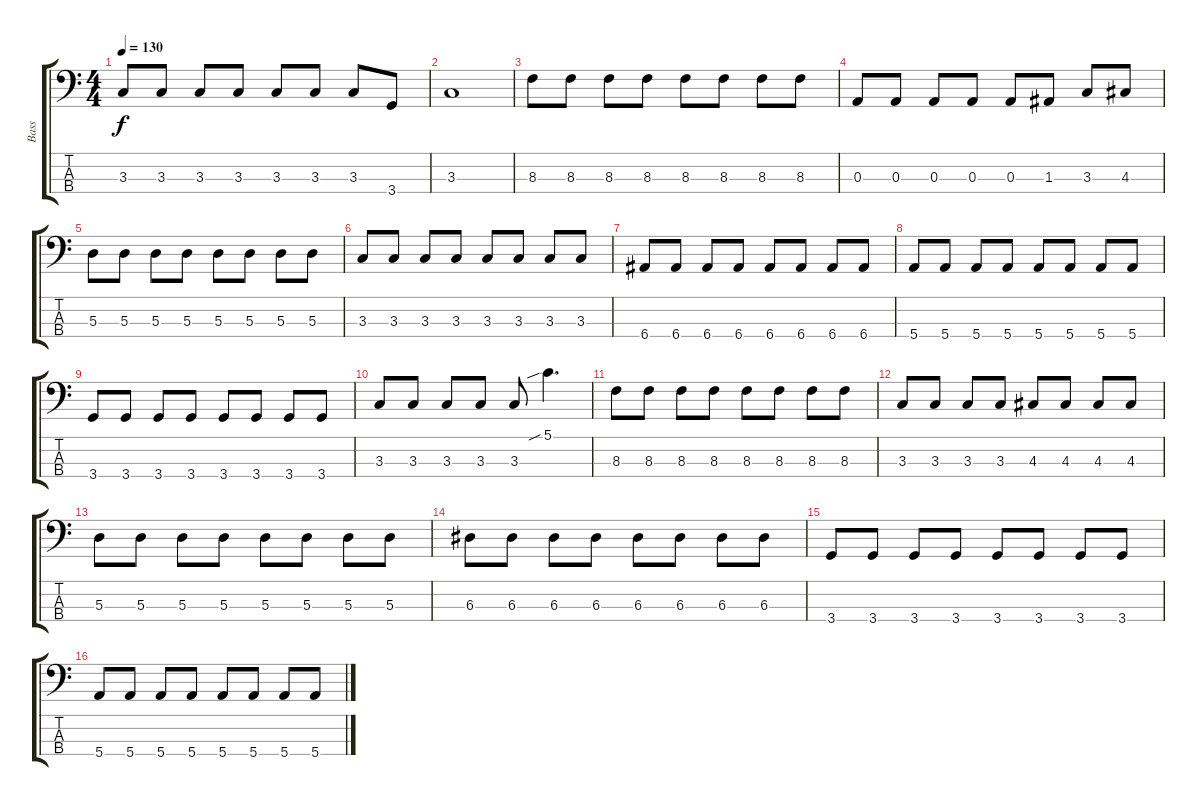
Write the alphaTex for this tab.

\track ("Bass" "Bass") {instrument electricbassfinger}
\staff {score tabs}
\tuning (G2 D2 A1 E1) {hide}
\ts (4 4)
\tempo 130
\clef f4
\ks c
3.3.8{dy f} 3.3.8 3.3.8 3.3.8 3.3.8 3.3.8 3.3.8 3.4.8 |
3.3.1 |
8.3.8 8.3.8 8.3.8 8.3.8 8.3.8 8.3.8 8.3.8 8.3.8 |
0.3.8 0.3.8 0.3.8 0.3.8 0.3.8 1.3.8 3.3.8 4.3.8 |
5.3.8 5.3.8 5.3.8 5.3.8 5.3.8 5.3.8 5.3.8 5.3.8 |
3.3.8 3.3.8 3.3.8 3.3.8 3.3.8 3.3.8 3.3.8 3.3.8 |
6.4.8 6.4.8 6.4.8 6.4.8 6.4.8 6.4.8 6.4.8 6.4.8 |
5.4.8 5.4.8 5.4.8 5.4.8 5.4.8 5.4.8 5.4.8 5.4.8 |
3.4.8 3.4.8 3.4.8 3.4.8 3.4.8 3.4.8 3.4.8 3.4.8 |
3.3.8 3.3.8 3.3.8 3.3.8 3.3.8 5.1{sib}.4{d} |
8.3.8 8.3.8 8.3.8 8.3.8 8.3.8 8.3.8 8.3.8 8.3.8 |
3.3.8 3.3.8 3.3.8 3.3.8 4.3.8 4.3.8 4.3.8 4.3.8 |
5.3.8 5.3.8 5.3.8 5.3.8 5.3.8 5.3.8 5.3.8 5.3.8 |
6.3.8 6.3.8 6.3.8 6.3.8 6.3.8 6.3.8 6.3.8 6.3.8 |
3.4.8 3.4.8 3.4.8 3.4.8 3.4.8 3.4.8 3.4.8 3.4.8 |
5.4.8 5.4.8 5.4.8 5.4.8 5.4.8 5.4.8 5.4.8 5.4.8
